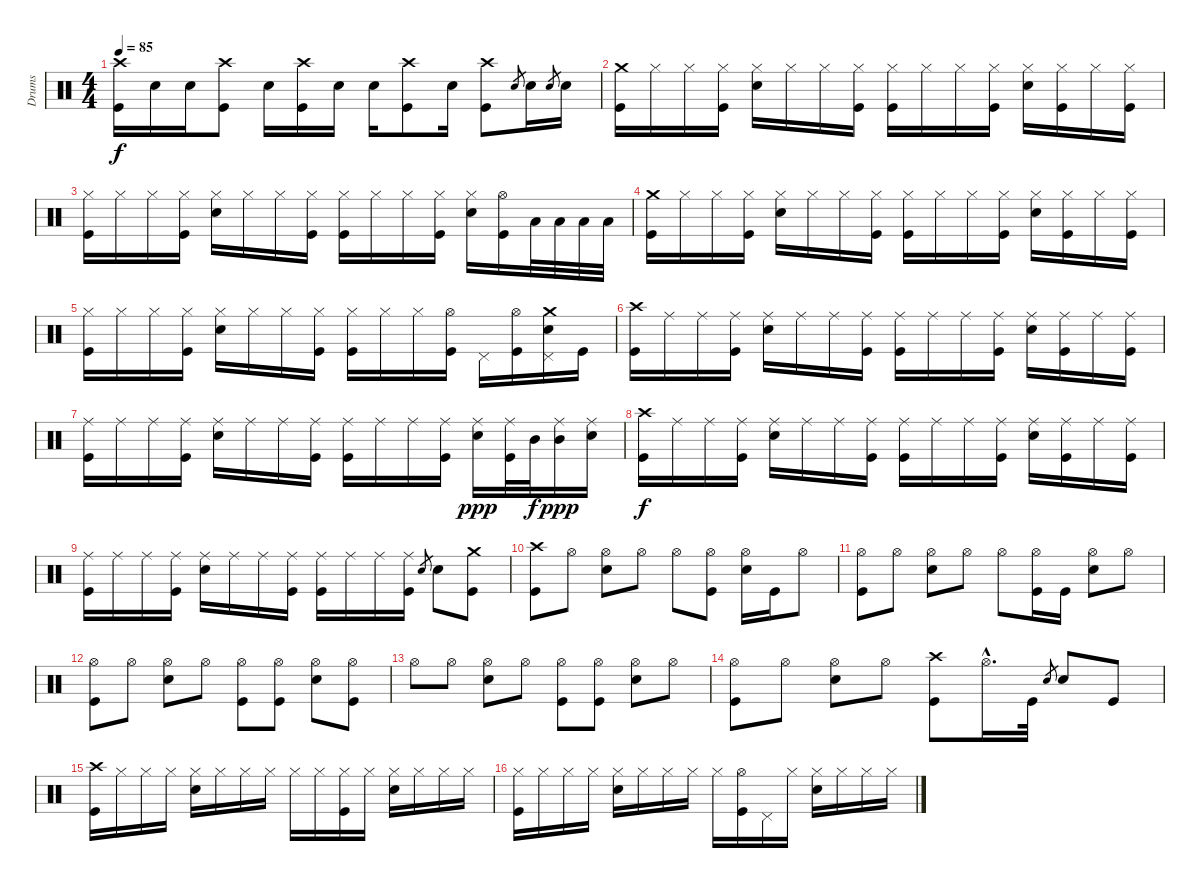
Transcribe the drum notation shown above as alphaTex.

\track ("Drums" "Drums") {instrument percussion}
\staff {score}
\articulation defaults
\ts (4 4)
\tempo 85
\clef neutral
\ks c
("Crash high (hit)" "Kick (hit)").16{dy f} "Electric Snare (hit)".16 "Electric Snare (hit)".16 ("Crash high (hit)" "Kick (hit)").8 "Electric Snare (hit)".16 ("Crash high (hit)" "Kick (hit)").16 "Electric Snare (hit)".16 "Electric Snare (hit)".16 ("Crash high (hit)" "Kick (hit)").8 "Electric Snare (hit)".16 ("Crash high (hit)" "Kick (hit)").8 "Electric Snare (hit)".8{gr} "Electric Snare (hit)".16 "Electric Snare (hit)".8{gr} "Electric Snare (hit)".16 |
("Crash medium (hit)" "Kick (hit)").16 "Hi-Hat (closed)".16 "Hi-Hat (closed)".16 ("Hi-Hat (closed)" "Kick (hit)").16 ("Hi-Hat (closed)" "Electric Snare (hit)").16 "Hi-Hat (closed)".16 "Hi-Hat (closed)".16 ("Hi-Hat (closed)" "Kick (hit)").16 ("Hi-Hat (closed)" "Kick (hit)").16 "Hi-Hat (closed)".16 "Hi-Hat (closed)".16 ("Hi-Hat (closed)" "Kick (hit)").16 ("Hi-Hat (closed)" "Electric Snare (hit)").16 ("Hi-Hat (closed)" "Kick (hit)").16 "Hi-Hat (closed)".16 ("Hi-Hat (closed)" "Kick (hit)").16 |
("Hi-Hat (closed)" "Kick (hit)").16 "Hi-Hat (closed)".16 "Hi-Hat (closed)".16 ("Hi-Hat (closed)" "Kick (hit)").16 ("Hi-Hat (closed)" "Electric Snare (hit)").16 "Hi-Hat (closed)".16 "Hi-Hat (closed)".16 ("Hi-Hat (closed)" "Kick (hit)").16 ("Hi-Hat (closed)" "Kick (hit)").16 "Hi-Hat (closed)".16 "Hi-Hat (closed)".16 ("Hi-Hat (closed)" "Kick (hit)").16 ("Hi-Hat (closed)" "Electric Snare (hit)").16 ("Hi-Hat (open)" "Kick (hit)").16 "Low Tom (hit)".32 "Low Tom (hit)".32 "Low Tom (hit)".32 "Low Tom (hit)".32 |
("Crash medium (hit)" "Kick (hit)").16 "Hi-Hat (closed)".16 "Hi-Hat (closed)".16 ("Hi-Hat (closed)" "Kick (hit)").16 ("Hi-Hat (closed)" "Electric Snare (hit)").16 "Hi-Hat (closed)".16 "Hi-Hat (closed)".16 ("Hi-Hat (closed)" "Kick (hit)").16 ("Hi-Hat (closed)" "Kick (hit)").16 "Hi-Hat (closed)".16 "Hi-Hat (closed)".16 ("Hi-Hat (closed)" "Kick (hit)").16 ("Hi-Hat (closed)" "Electric Snare (hit)").16 ("Hi-Hat (closed)" "Kick (hit)").16 "Hi-Hat (closed)".16 ("Hi-Hat (closed)" "Kick (hit)").16 |
("Hi-Hat (closed)" "Kick (hit)").16 "Hi-Hat (closed)".16 "Hi-Hat (closed)".16 ("Hi-Hat (closed)" "Kick (hit)").16 ("Hi-Hat (closed)" "Electric Snare (hit)").16 "Hi-Hat (closed)".16 "Hi-Hat (closed)".16 ("Hi-Hat (closed)" "Kick (hit)").16 ("Hi-Hat (closed)" "Kick (hit)").16 "Hi-Hat (closed)".16 "Hi-Hat (closed)".16 ("Hi-Hat (open)" "Kick (hit)").16 "Pedal Hi-Hat (hit)".16 ("Hi-Hat (open)" "Kick (hit)").16 ("Pedal Hi-Hat (hit)" "Crash medium (hit)" "Electric Snare (hit)").16 "Kick (hit)".16 |
("Crash high (hit)" "Kick (hit)").16 "Ride (middle)".16 "Ride (middle)".16 ("Ride (middle)" "Kick (hit)").16 ("Ride (middle)" "Electric Snare (hit)").16 "Ride (middle)".16 "Ride (middle)".16 ("Ride (middle)" "Kick (hit)").16 ("Ride (middle)" "Kick (hit)").16 "Ride (middle)".16 "Ride (middle)".16 ("Ride (middle)" "Kick (hit)").16 ("Ride (middle)" "Electric Snare (hit)").16 ("Ride (middle)" "Kick (hit)").16 "Ride (middle)".16 ("Ride (middle)" "Kick (hit)").16 |
("Ride (middle)" "Kick (hit)").16 "Ride (middle)".16 "Ride (middle)".16 ("Ride (middle)" "Kick (hit)").16 ("Ride (middle)" "Electric Snare (hit)").16 "Ride (middle)".16 "Ride (middle)".16 ("Ride (middle)" "Kick (hit)").16 ("Ride (middle)" "Kick (hit)").16 "Ride (middle)".16 "Ride (middle)".16 ("Ride (middle)" "Kick (hit)").16 ("Ride (middle)" "Electric Snare (hit)").16{dy ppp} ("Ride (middle)" "Kick (hit)").32 "Mid Tom (hit)".32{dy f} ("Ride (middle)" "Mid Tom (hit)").16{dy ppp} ("Ride (middle)" "Electric Snare (hit)").16 |
("Crash high (hit)" "Kick (hit)").16{dy f} "Ride (middle)".16 "Ride (middle)".16 ("Ride (middle)" "Kick (hit)").16 ("Ride (middle)" "Electric Snare (hit)").16 "Ride (middle)".16 "Ride (middle)".16 ("Ride (middle)" "Kick (hit)").16 ("Ride (middle)" "Kick (hit)").16 "Ride (middle)".16 "Ride (middle)".16 ("Ride (middle)" "Kick (hit)").16 ("Ride (middle)" "Electric Snare (hit)").16 ("Ride (middle)" "Kick (hit)").16 "Ride (middle)".16 ("Ride (middle)" "Kick (hit)").16 |
("Ride (middle)" "Kick (hit)").16 "Ride (middle)".16 "Ride (middle)".16 ("Ride (middle)" "Kick (hit)").16 ("Ride (middle)" "Electric Snare (hit)").16 "Ride (middle)".16 "Ride (middle)".16 ("Ride (middle)" "Kick (hit)").16 ("Ride (middle)" "Kick (hit)").16 "Ride (middle)".16 "Ride (middle)".16 ("Ride (middle)" "Kick (hit)").16 "Electric Snare (hit)".8{gr} "Electric Snare (hit)".8 ("Crash medium (hit)" "Kick (hit)").8 |
("Crash high (hit)" "Kick (hit)").8 "Hi-Hat (open)".8 ("Hi-Hat (open)" "Electric Snare (hit)").8 "Hi-Hat (open)".8 "Hi-Hat (open)".8 ("Hi-Hat (open)" "Kick (hit)").8 ("Hi-Hat (open)" "Electric Snare (hit)").16 "Kick (hit)".16 "Hi-Hat (open)".8 |
("Hi-Hat (open)" "Kick (hit)").8 "Hi-Hat (open)".8 ("Hi-Hat (open)" "Electric Snare (hit)").8 "Hi-Hat (open)".8 "Hi-Hat (open)".8 ("Hi-Hat (open)" "Kick (hit)").16 "Kick (hit)".16 ("Hi-Hat (open)" "Electric Snare (hit)").8 "Hi-Hat (open)".8 |
("Hi-Hat (open)" "Kick (hit)").8 "Hi-Hat (open)".8 ("Hi-Hat (open)" "Electric Snare (hit)").8 "Hi-Hat (open)".8 ("Hi-Hat (open)" "Kick (hit)").8 ("Hi-Hat (open)" "Kick (hit)").8 ("Hi-Hat (open)" "Electric Snare (hit)").8 ("Hi-Hat (open)" "Kick (hit)").8 |
"Hi-Hat (open)".8 "Hi-Hat (open)".8 ("Hi-Hat (open)" "Electric Snare (hit)").8 "Hi-Hat (open)".8 ("Hi-Hat (open)" "Kick (hit)").8 ("Hi-Hat (open)" "Kick (hit)").8 ("Hi-Hat (open)" "Electric Snare (hit)").8 "Hi-Hat (open)".8 |
("Hi-Hat (open)" "Kick (hit)").8 "Hi-Hat (open)".8 ("Hi-Hat (open)" "Electric Snare (hit)").8 "Hi-Hat (open)".8 ("Crash high (hit)" "Kick (hit)").8 "Hi-Hat (open)"{hac}.16{d} "Kick (hit)".32 "Electric Snare (hit)".8{gr} "Electric Snare (hit)".8 "Kick (hit)".8 |
("Crash high (hit)" "Kick (hit)").16 "Hi-Hat (closed)".16 "Hi-Hat (closed)".16 "Hi-Hat (closed)".16 ("Hi-Hat (closed)" "Electric Snare (hit)").16 "Hi-Hat (closed)".16 "Hi-Hat (closed)".16 "Hi-Hat (closed)".16 "Hi-Hat (closed)".16 "Hi-Hat (closed)".16 ("Hi-Hat (closed)" "Kick (hit)").16 "Hi-Hat (closed)".16 ("Hi-Hat (closed)" "Electric Snare (hit)").16 "Hi-Hat (closed)".16 "Hi-Hat (closed)".16 "Hi-Hat (closed)".16 |
("Hi-Hat (closed)" "Kick (hit)").16 "Hi-Hat (closed)".16 "Hi-Hat (closed)".16 "Hi-Hat (closed)".16 ("Hi-Hat (closed)" "Electric Snare (hit)").16 "Hi-Hat (closed)".16 "Hi-Hat (closed)".16 "Hi-Hat (closed)".16 "Hi-Hat (closed)".16 ("Hi-Hat (open)" "Kick (hit)").16 "Pedal Hi-Hat (hit)".16 "Hi-Hat (closed)".16 ("Hi-Hat (closed)" "Electric Snare (hit)").16 "Hi-Hat (closed)".16 "Hi-Hat (closed)".16 "Hi-Hat (closed)".16
